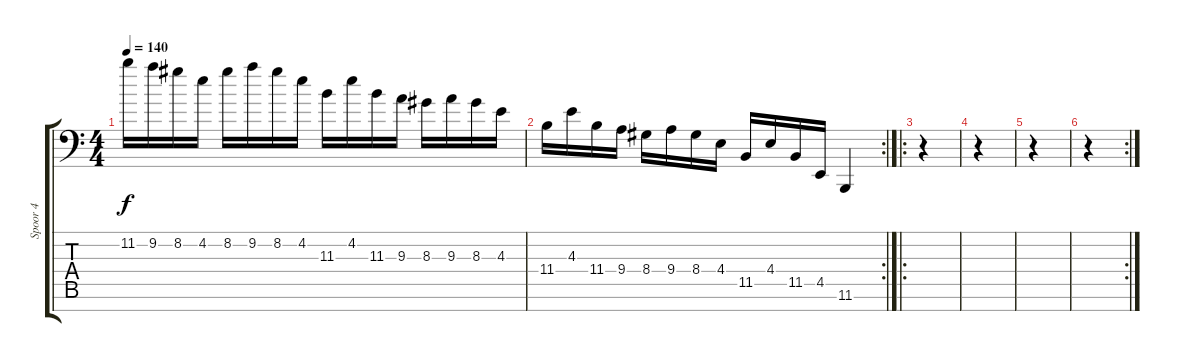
\track ("Spoor 4" "Spoor 4") {instrument acousticgrandpiano}
\staff {score tabs}
\tuning (C6 C5 C4 C3 C2 C1 C0) {hide}
\ts (4 4)
\tempo 140
\clef f4
\ks c
11.2.16{dy f} 9.2.16 8.2.16 4.2.16 8.2.16 9.2.16 8.2.16 4.2.16 11.3.16 4.2.16 11.3.16 9.3.16 8.3.16 9.3.16 8.3.16 4.3.16 |
\rc 2
11.4.16 4.3.16 11.4.16 9.4.16 8.4.16 9.4.16 8.4.16 4.4.16 11.5.16 4.4.16 11.5.16 4.5.16 11.6.4 |
\ro
r.4 |
r.4 |
r.4 |
\rc 2
r.4
